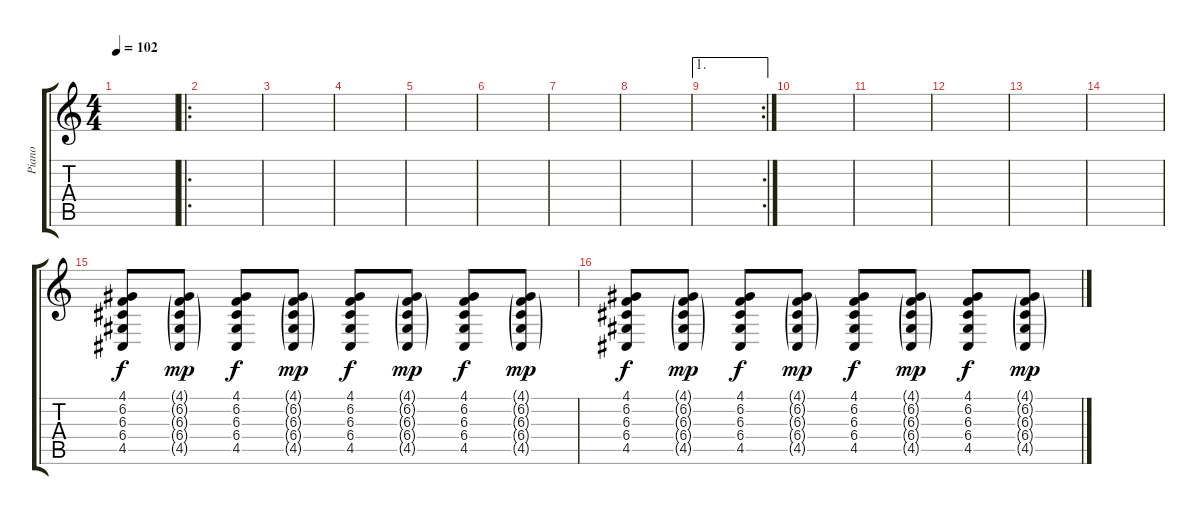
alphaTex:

\track ("Piano" "Piano") {instrument brightacousticpiano}
\staff {score tabs}
\tuning (E4 B3 G3 D3 A2 E2) {hide}
\ts (4 4)
\tempo 102
\clef g2
\ks c
|
\ro
|
|
|
|
|
|
|
\ae 1
\rc 2
|
|
|
|
|
|
(4.1 6.2 6.3 6.4 4.5).8 (4.1{g} 6.2{g} 6.3{g} 6.4{g} 4.5{g}).8{dy mp} (4.1 6.2 6.3 6.4 4.5).8{dy f} (4.1{g} 6.2{g} 6.3{g} 6.4{g} 4.5{g}).8{dy mp} (4.1 6.2 6.3 6.4 4.5).8{dy f} (4.1{g} 6.2{g} 6.3{g} 6.4{g} 4.5{g}).8{dy mp} (4.1 6.2 6.3 6.4 4.5).8{dy f} (4.1{g} 6.2{g} 6.3{g} 6.4{g} 4.5{g}).8{dy mp} |
(4.1 6.2 6.3 6.4 4.5).8{dy f} (4.1{g} 6.2{g} 6.3{g} 6.4{g} 4.5{g}).8{dy mp} (4.1 6.2 6.3 6.4 4.5).8{dy f} (4.1{g} 6.2{g} 6.3{g} 6.4{g} 4.5{g}).8{dy mp} (4.1 6.2 6.3 6.4 4.5).8{dy f} (4.1{g} 6.2{g} 6.3{g} 6.4{g} 4.5{g}).8{dy mp} (4.1 6.2 6.3 6.4 4.5).8{dy f} (4.1{g} 6.2{g} 6.3{g} 6.4{g} 4.5{g}).8{dy mp}
